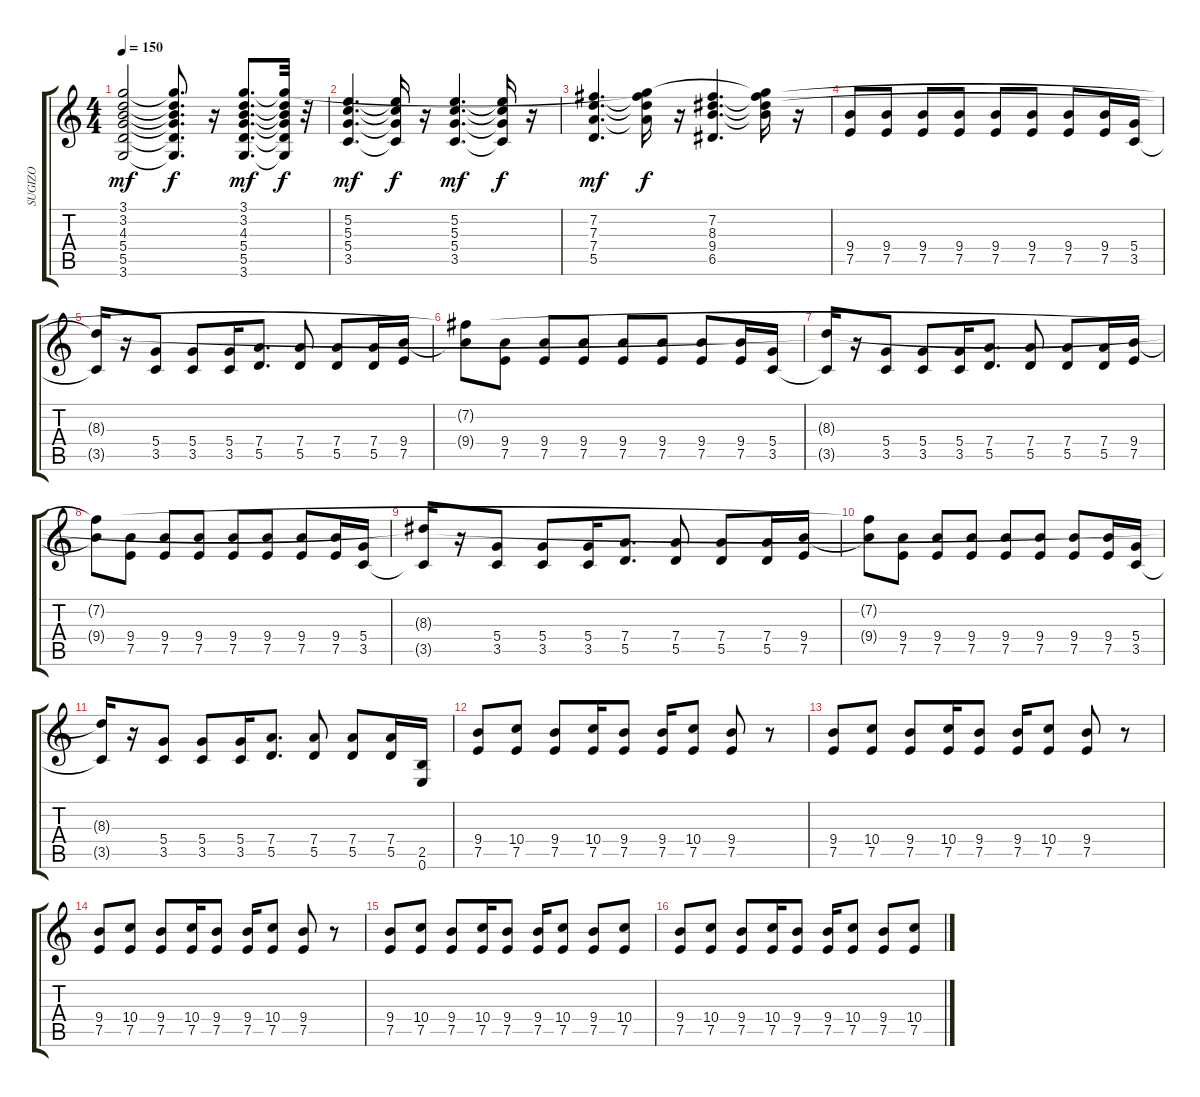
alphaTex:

\track ("SUGIZO" "SUGIZO") {instrument distortionguitar}
\staff {score tabs}
\tuning (E4 B3 G3 D3 A2 E2) {hide}
\ts (4 4)
\tempo 150
\clef g2
\ks c
(3.1 3.2 4.3 5.4 5.5 3.6).2{dy mf} (3.1{t} 3.2{t} 4.3{t} 5.4{t} 5.5{t} 3.6{t}).8{d dy f} r.16 (3.1 3.2 4.3 5.4 5.5 3.6).8{d dy mf} (3.1{t} 3.2{t} 4.3{t} 5.4{t} 5.5{t} 3.6{t}).32{dy f} r.32 |
(5.2 5.3 5.4 3.5).4{d dy mf} (5.2{t} 5.3{t} 5.4{t} 3.5{t}).16{dy f} r.16 (5.2 5.3 5.4 3.5).4{d dy mf} (5.2{t} 5.3{t} 5.4{t} 3.5{t}).16{dy f} r.16 |
(7.2 7.3 7.4 5.5).4{d dy mf} (3.1{t} 7.2{t} 7.3{t} 7.4{t}).16{dy f} r.16 (7.2 8.3 9.4 6.5).4{d} (3.1{t} 7.2{t} 8.3{t} 9.4{t}).16 r.16 |
(9.4 7.5).8 (9.4 7.5).8 (9.4 7.5).8 (9.4 7.5).8 (9.4 7.5).8 (9.4 7.5).8 (9.4 7.5).8 (9.4 7.5).16 (5.4 3.5).16 |
(8.3{t} 3.5{t}).16 r.16 (5.4 3.5).8 (5.4 3.5).8 (5.4 3.5).16 (7.4 5.5).8{d} (7.4 5.5).8 (7.4 5.5).8 (7.4 5.5).16 (9.4 7.5).16 |
(7.2{t} 9.4{t}).8 (9.4 7.5).8 (9.4 7.5).8 (9.4 7.5).8 (9.4 7.5).8 (9.4 7.5).8 (9.4 7.5).8 (9.4 7.5).16 (5.4 3.5).16 |
(8.3{t} 3.5{t}).16 r.16 (5.4 3.5).8 (5.4 3.5).8 (5.4 3.5).16 (7.4 5.5).8{d} (7.4 5.5).8 (7.4 5.5).8 (7.4 5.5).16 (9.4 7.5).16 |
(7.2{t} 9.4{t}).8 (9.4 7.5).8 (9.4 7.5).8 (9.4 7.5).8 (9.4 7.5).8 (9.4 7.5).8 (9.4 7.5).8 (9.4 7.5).16 (5.4 3.5).16 |
(8.3{t} 3.5{t}).16 r.16 (5.4 3.5).8 (5.4 3.5).8 (5.4 3.5).16 (7.4 5.5).8{d} (7.4 5.5).8 (7.4 5.5).8 (7.4 5.5).16 (9.4 7.5).16 |
(7.2{t} 9.4{t}).8 (9.4 7.5).8 (9.4 7.5).8 (9.4 7.5).8 (9.4 7.5).8 (9.4 7.5).8 (9.4 7.5).8 (9.4 7.5).16 (5.4 3.5).16 |
(8.3{t} 3.5{t}).16 r.16 (5.4 3.5).8 (5.4 3.5).8 (5.4 3.5).16 (7.4 5.5).8{d} (7.4 5.5).8 (7.4 5.5).8 (7.4 5.5).16 (2.5 0.6).16 |
(9.4 7.5).8 (10.4 7.5).8 (9.4 7.5).8 (10.4 7.5).16 (9.4 7.5).8 (9.4 7.5).16 (10.4 7.5).8 (9.4 7.5).8 r.8 |
(9.4 7.5).8 (10.4 7.5).8 (9.4 7.5).8 (10.4 7.5).16 (9.4 7.5).8 (9.4 7.5).16 (10.4 7.5).8 (9.4 7.5).8 r.8 |
(9.4 7.5).8 (10.4 7.5).8 (9.4 7.5).8 (10.4 7.5).16 (9.4 7.5).8 (9.4 7.5).16 (10.4 7.5).8 (9.4 7.5).8 r.8 |
(9.4 7.5).8 (10.4 7.5).8 (9.4 7.5).8 (10.4 7.5).16 (9.4 7.5).8 (9.4 7.5).16 (10.4 7.5).8 (9.4 7.5).8 (10.4 7.5).8 |
(9.4 7.5).8 (10.4 7.5).8 (9.4 7.5).8 (10.4 7.5).16 (9.4 7.5).8 (9.4 7.5).16 (10.4 7.5).8 (9.4 7.5).8 (10.4 7.5).8
